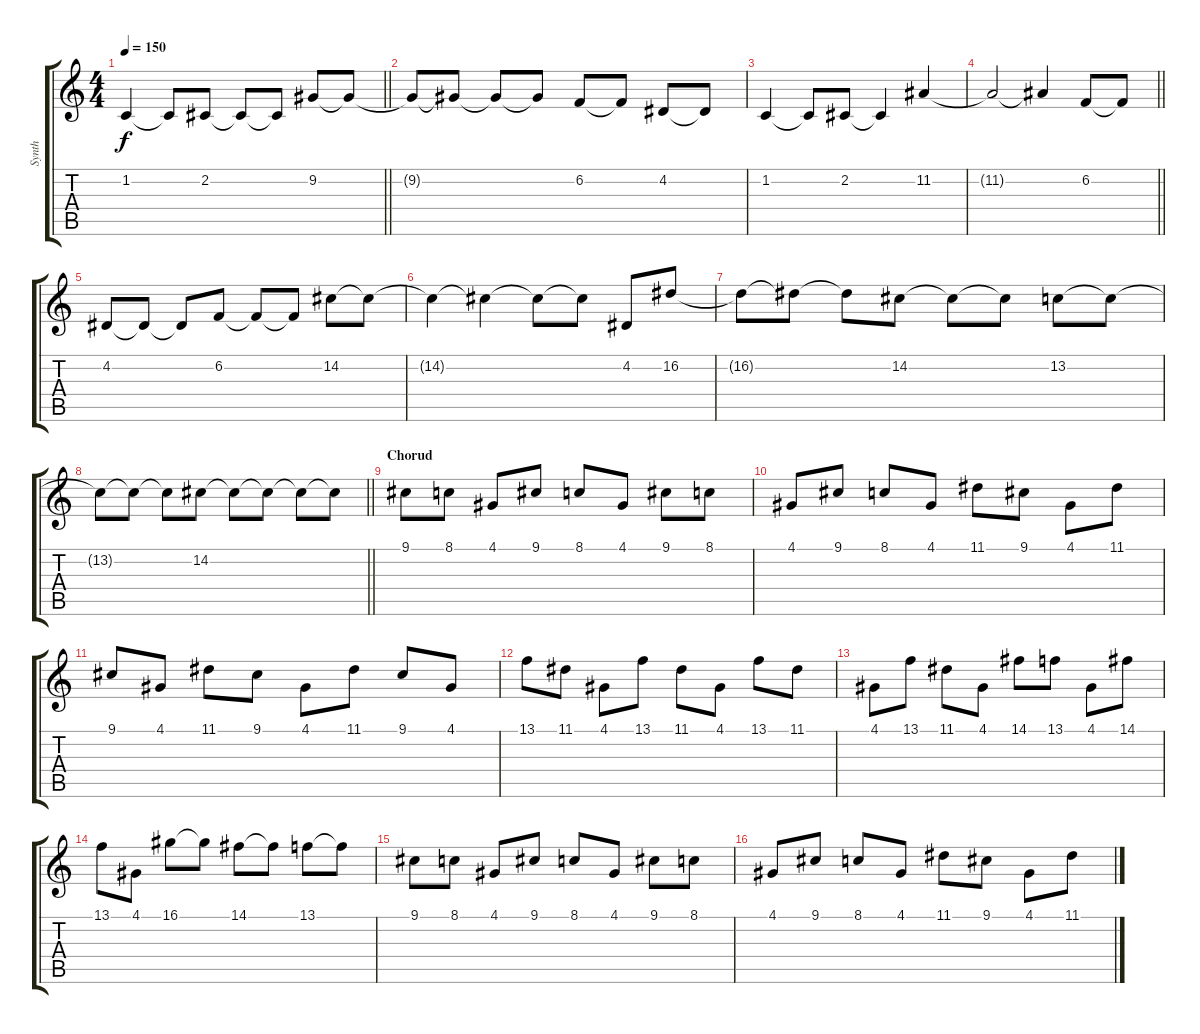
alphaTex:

\track ("Synth" "Synth") {instrument synthstrings2}
\staff {score tabs}
\tuning (E4 B3 G3 D3 A2 E2) {hide}
\ts (4 4)
\tempo 150
\clef g2
\barLineRight lightlight
\ks c
1.2.4{dy f} 1.2{t}.8 2.2.8 2.2{t}.8 2.2{t}.8 9.2.8 9.2{t}.8 |
9.2{t}.8 9.2{t}.8 9.2{t}.8 9.2{t}.8 6.2.8 6.2{t}.8 4.2.8 4.2{t}.8 |
1.2.4 1.2{t}.8 2.2.8 2.2{t}.4 11.2.4 |
\barLineRight lightlight
11.2{t}.2 11.2{t}.4 6.2.8 6.2{t}.8 |
4.2.8 4.2{t}.8 4.2{t}.8 6.2.8 6.2{t}.8 6.2{t}.8 14.2.8 14.2{t}.8 |
14.2{t}.4 14.2{t}.4 14.2{t}.8 14.2{t}.8 4.2.8 16.2.8 |
16.2{t}.8 16.2{t}.8 16.2{t}.8 14.2.8 14.2{t}.8 14.2{t}.8 13.2.8 13.2{t}.8 |
\barLineRight lightlight
13.2{t}.8 13.2{t}.8 13.2{t}.8 14.2.8 14.2{t}.8 14.2{t}.8 14.2{t}.8 14.2{t}.8 |
\section ("" "Chorud")
9.1.8 8.1.8 4.1.8 9.1.8 8.1.8 4.1.8 9.1.8 8.1.8 |
4.1.8 9.1.8 8.1.8 4.1.8 11.1.8 9.1.8 4.1.8 11.1.8 |
9.1.8 4.1.8 11.1.8 9.1.8 4.1.8 11.1.8 9.1.8 4.1.8 |
13.1.8 11.1.8 4.1.8 13.1.8 11.1.8 4.1.8 13.1.8 11.1.8 |
4.1.8 13.1.8 11.1.8 4.1.8 14.1.8 13.1.8 4.1.8 14.1.8 |
13.1.8 4.1.8 16.1.8 16.1{t}.8 14.1.8 14.1{t}.8 13.1.8 13.1{t}.8 |
9.1.8 8.1.8 4.1.8 9.1.8 8.1.8 4.1.8 9.1.8 8.1.8 |
4.1.8 9.1.8 8.1.8 4.1.8 11.1.8 9.1.8 4.1.8 11.1.8
